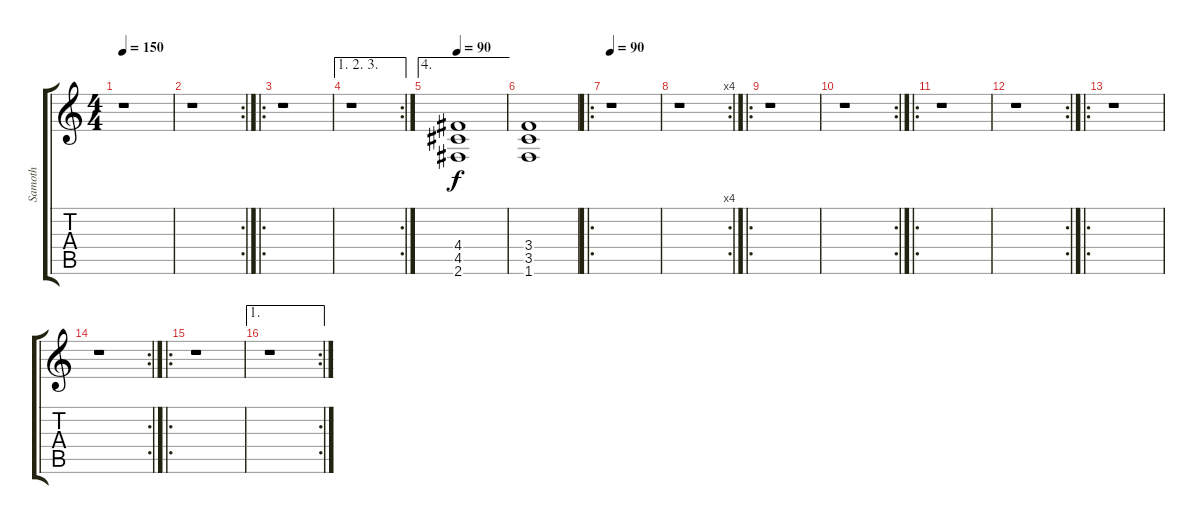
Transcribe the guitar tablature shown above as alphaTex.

\track ("Samoth" "Samoth") {instrument distortionguitar}
\staff {score tabs}
\tuning (E4 B3 G3 D3 A2 E2) {hide}
\ts (4 4)
\tempo 150
\clef g2
\ks c
r.1{dy f} |
\rc 2
r.1 |
\ro
r.1 |
\ae (1 2 3)
\rc 2
r.1 |
\ae 4
\tempo 90
(4.4 4.5 2.6).1 |
(3.4 3.5 1.6).1 |
\ro
\tempo 90
r.1 |
\rc 4
r.1 |
\ro
r.1 |
\rc 2
r.1 |
\ro
r.1 |
\rc 2
r.1 |
\ro
r.1 |
\rc 2
r.1 |
\ro
r.1 |
\ae 1
\rc 2
r.1
